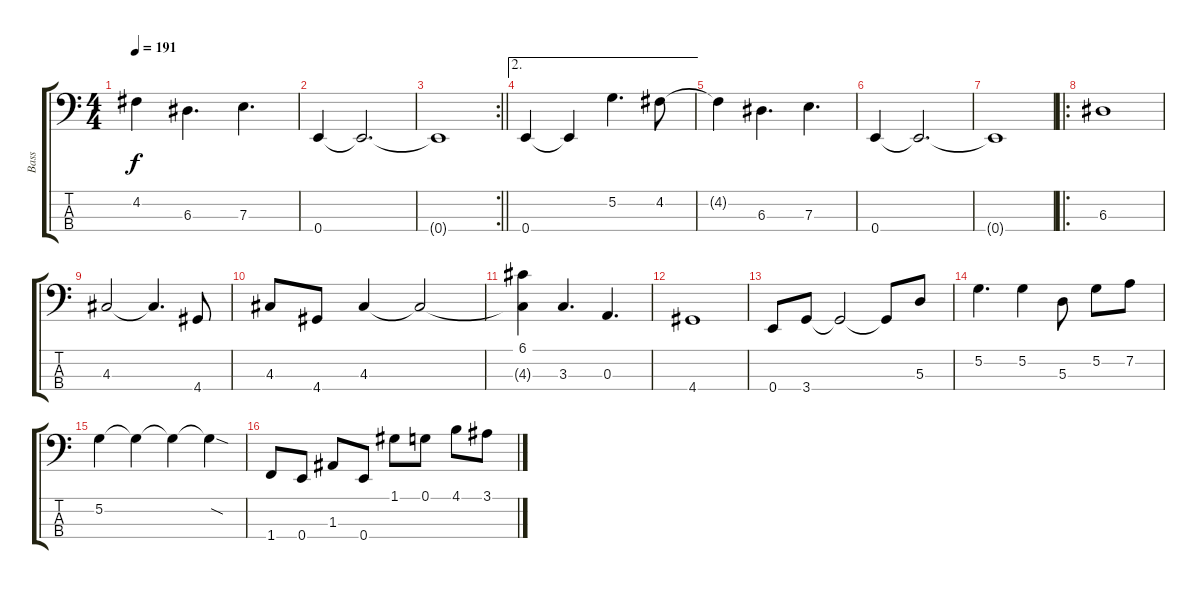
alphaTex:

\track ("Bass" "Bass") {instrument electricbassfinger}
\staff {score tabs}
\tuning (G2 D2 A1 E1) {hide}
\ts (4 4)
\tempo 191
\clef f4
\ks c
4.2{t}.4{dy f} 6.3.4{d} 7.3.4{d} |
0.4.4 0.4{t}.2{d} |
\rc 2
\barLineRight lightlight
0.4{t}.1 |
\ae 2
0.4.4 0.4{t}.4 5.2.4{d} 4.2.8 |
4.2{t}.4 6.3.4{d} 7.3.4{d} |
0.4.4 0.4{t}.2{d} |
0.4{t}.1 |
\ro
6.3.1 |
4.3.2 4.3{t}.4{d} 4.4.8 |
4.3.8 4.4.8 4.3.4 4.3{t}.2 |
(6.1 4.3{t}).4 3.3.4{d} 0.3.4{d} |
4.4.1 |
0.4.8 3.4.8 3.4{t}.2 3.4{t}.8 5.3.8 |
5.2.4{d} 5.2.4 5.3.8 5.2.8 7.2.8 |
5.2.4 5.2{t}.4 5.2{t}.4 5.2{sod t}.4 |
1.4.8 0.4.8 1.3.8 0.4.8 1.1.8 0.1.8 4.1.8 3.1.8
